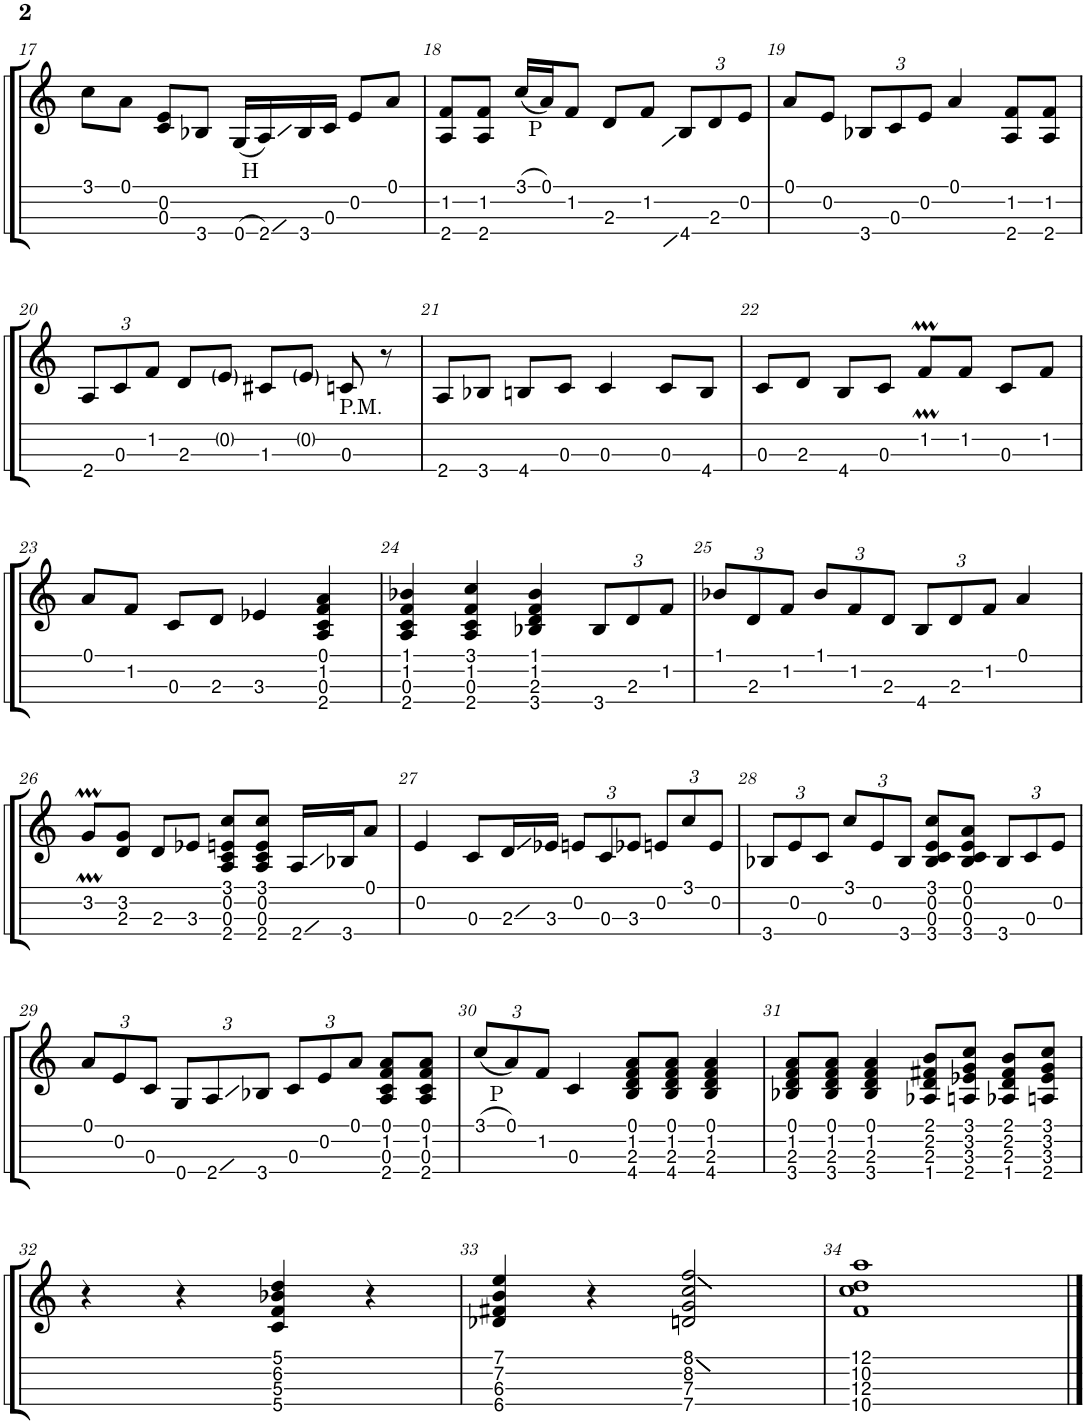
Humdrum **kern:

**kern	**kern
*part1	*part1
*staff2	*staff1
*I"Ukulele (Low G)	*
*I'Uk.	*
!!LO:PB:g=z
*	*clefG2
*k[]	*k[]
*M4/4	*M4/4
=17	=17
8ccL	8cc\L
8aJ	8a\J
8c\ 8e\L	8c/ 8e/L
8B-J	8B-X/J
!LO:TX:a:t=H	!
16GLL	(16G/LL
16AJ	16A/)
16B-L	16B-/
16cJJ	16c/JJ
8eL	8e/L
8aJ	8a/J
=18	=18
8A\ 8f\L	8A/ 8f/L
8A\ 8f\J	8A/ 8f/J
!	!LO:TX:b:t=P
16ccLL	(16cc/LL
16aJ	16a/J)
8fJ	8f/J
8dL	8d/L
8fJ	8f/J
*Xbrackettup	*Xbrackettup
12BL	12B/L
12d	12d/
12eJ	12e/J
=19	=19
8aL	8a/L
8eJ	8e/J
12B-L	12B-X/L
12c	12c/
12eJ	12e/J
4a	4a/
8A\ 8f\L	8A/ 8f/L
8A\ 8f\J	8A/ 8f/J
!!LO:LB:g=z
=20	=20
12AL	12A/L
12c	12c/
12fJ	12f/J
8dL	8d/L
8eJ	8e/J
8c#L	8c#X/L
8eJ	8e/J
!LO:TX:a:t=P.M.	!
8c	8cn/
8r	8r
=21	=21
8AL	8A/L
8B-J	8B-X/J
8BL	8Bn/L
8cJ	8c/J
4c	4c/
8cL	8c/L
8BJ	8B/J
=22	=22
8cL	8c/L
8dJ	8d/J
8BL	8B/L
8cJ	8c/J
8fML	8fM/L
8fJ	8f/J
8cL	8c/L
8fJ	8f/J
!!LO:LB:g=z
=23	=23
8aL	8a/L
8fJ	8f/J
8cL	8c/L
8dJ	8d/J
4e-	4e-X/
4A 4c 4f 4a	4A/ 4c/ 4f/ 4a/
=24	=24
4A 4c 4f 4b-	4A/ 4c/ 4f/ 4b-X/
4A 4c 4f 4cc	4A/ 4c/ 4f/ 4cc/
4B- 4d 4f 4b-	4B-X/ 4d/ 4f/ 4b-/
12B-L	12B-/L
12d	12d/
12fJ	12f/J
=25	=25
12b-L	12b-X/L
12d	12d/
12fJ	12f/J
12b-L	12b-/L
12f	12f/
12dJ	12d/J
12BL	12B/L
12d	12d/
12fJ	12f/J
4a	4a/
!!LO:LB:g=z
=26	=26
8gML	8gM/L
8d\ 8g\J	8d/ 8g/J
8dL	8d/L
8e-J	8e-X/J
8A\ 8c\ 8e\ 8cc\L	8A/ 8c/ 8en/ 8cc/L
8A\ 8c\ 8e\ 8cc\J	8A/ 8c/ 8e/ 8cc/J
16ALL	16A/LL
16B-J	16B-X/J
8aJ	8a/J
=27	=27
4e	4e/
8cL	8c/L
16dL	16d/L
16e-JJ	16e-X/JJ
12eL	12en/L
12c	12c/
12e-J	12e-X/J
12eL	12en/L
12cc	12cc/
12eJ	12e/J
=28	=28
12B-L	12B-X/L
12e	12e/
12cJ	12c/J
12ccL	12cc/L
12e	12e/
12B-J	12B-/J
8B-\ 8c\ 8e\ 8cc\L	8B-/ 8c/ 8e/ 8cc/L
8B-\ 8c\ 8e\ 8a\J	8B-/ 8c/ 8e/ 8a/J
12B-L	12B-/L
12c	12c/
12eJ	12e/J
!!LO:LB:g=z
=29	=29
12aL	12a/L
12e	12e/
12cJ	12c/J
12GL	12G/L
12A	12A/
12B-J	12B-X/J
12cL	12c/L
12e	12e/
12aJ	12a/J
8A\ 8c\ 8f\ 8a\L	8A/ 8c/ 8f/ 8a/L
8A\ 8c\ 8f\ 8a\J	8A/ 8c/ 8f/ 8a/J
=30	=30
!	!LO:TX:b:t=P
12ccL	(12cc/L
12a	12a/)
12fJ	12f/J
4c	4c/
8B\ 8d\ 8f\ 8a\L	8B/ 8d/ 8f/ 8a/L
8B\ 8d\ 8f\ 8a\J	8B/ 8d/ 8f/ 8a/J
4B 4d 4f 4a	4B/ 4d/ 4f/ 4a/
=31	=31
8B-\ 8d\ 8f\ 8a\L	8B-X/ 8d/ 8f/ 8a/L
8B-\ 8d\ 8f\ 8a\J	8B-/ 8d/ 8f/ 8a/J
4B- 4d 4f 4a	4B-/ 4d/ 4f/ 4a/
8A-\ 8d\ 8f#\ 8b\L	8A-X/ 8d/ 8f#X/ 8b/L
8A\ 8e-\ 8g\ 8cc\J	8An/ 8e-X/ 8g/ 8cc/J
8A-\ 8d\ 8f#X\ 8bn\L	8A-X/ 8d/ 8f#/ 8b/L
8A\ 8e-X\ 8gn\ 8cc\J	8An/ 8e-/ 8g/ 8cc/J
!!LO:LB:g=z
=32	=32
4r	4r
4r	4r
4c 4f 4b- 4dd	4c/ 4f/ 4b-X/ 4dd/
4r	4r
=33	=33
4d- 4f# 4b 4ee	4d-X/ 4f#X/ 4b/ 4ee/
4r	4r
2d 2g 2cc 2ff	2dn/ 2g/ 2cc/ 2ff/
=34	=34
1f 1cc 1dd 1aa	1f 1cc 1dd 1aa
==	==
*-	*-
